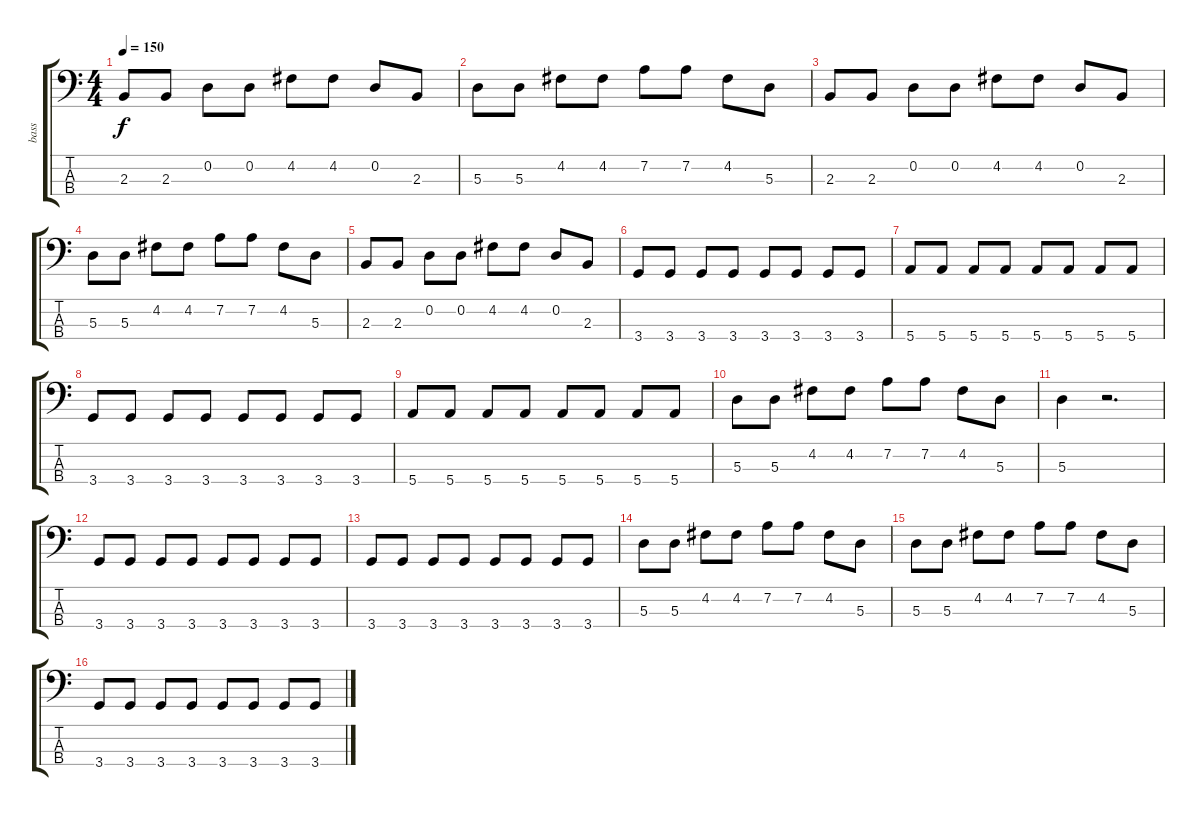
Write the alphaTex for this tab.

\track ("bass" "bass") {instrument electricbassfinger}
\staff {score tabs}
\tuning (G2 D2 A1 E1) {hide}
\ts (4 4)
\tempo 150
\clef f4
\ks c
2.3.8{dy f} 2.3.8 0.2.8 0.2.8 4.2.8 4.2.8 0.2.8 2.3.8 |
5.3.8 5.3.8 4.2.8 4.2.8 7.2.8 7.2.8 4.2.8 5.3.8 |
2.3.8 2.3.8 0.2.8 0.2.8 4.2.8 4.2.8 0.2.8 2.3.8 |
5.3.8 5.3.8 4.2.8 4.2.8 7.2.8 7.2.8 4.2.8 5.3.8 |
2.3.8 2.3.8 0.2.8 0.2.8 4.2.8 4.2.8 0.2.8 2.3.8 |
3.4.8 3.4.8 3.4.8 3.4.8 3.4.8 3.4.8 3.4.8 3.4.8 |
5.4.8 5.4.8 5.4.8 5.4.8 5.4.8 5.4.8 5.4.8 5.4.8 |
3.4.8 3.4.8 3.4.8 3.4.8 3.4.8 3.4.8 3.4.8 3.4.8 |
5.4.8 5.4.8 5.4.8 5.4.8 5.4.8 5.4.8 5.4.8 5.4.8 |
5.3.8 5.3.8 4.2.8 4.2.8 7.2.8 7.2.8 4.2.8 5.3.8 |
5.3.4 r.2{d} |
3.4.8 3.4.8 3.4.8 3.4.8 3.4.8 3.4.8 3.4.8 3.4.8 |
3.4.8 3.4.8 3.4.8 3.4.8 3.4.8 3.4.8 3.4.8 3.4.8 |
5.3.8 5.3.8 4.2.8 4.2.8 7.2.8 7.2.8 4.2.8 5.3.8 |
5.3.8 5.3.8 4.2.8 4.2.8 7.2.8 7.2.8 4.2.8 5.3.8 |
3.4.8 3.4.8 3.4.8 3.4.8 3.4.8 3.4.8 3.4.8 3.4.8
